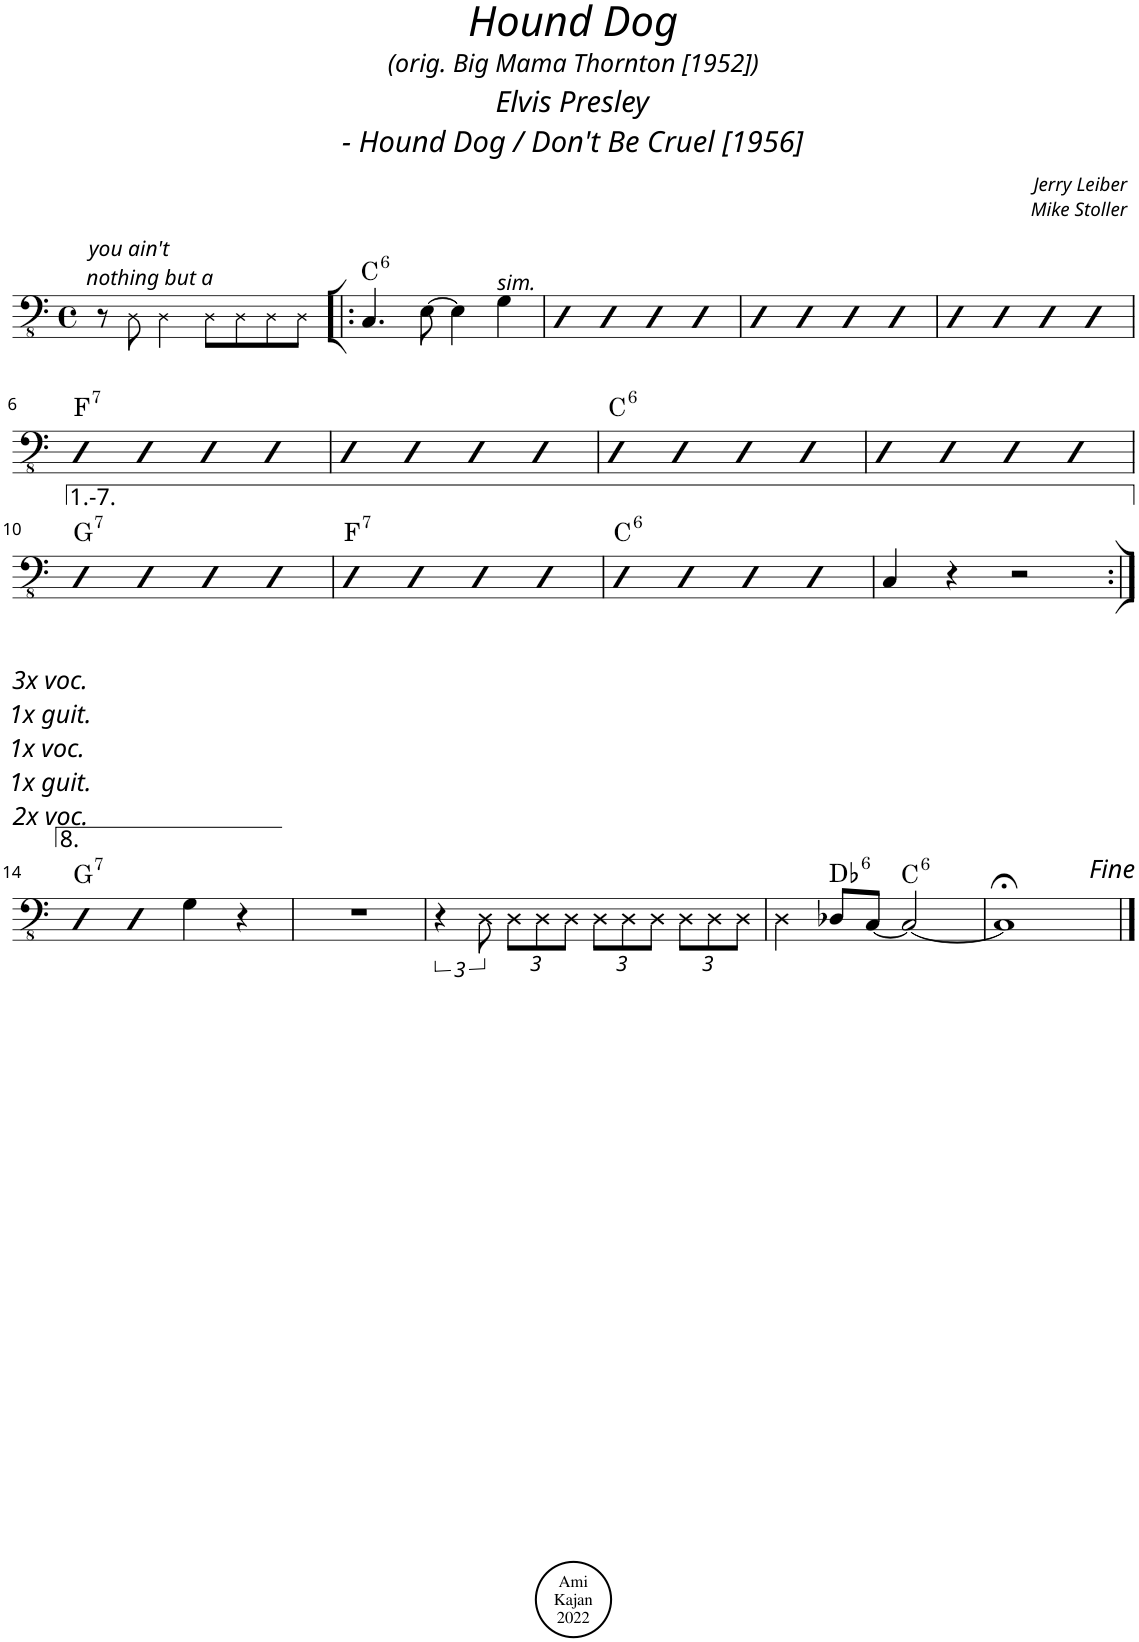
**kern	**harte
*part1	*part1
*staff1	*
*I"Acoustic Bass	*
*I'Bass	*
*clefFv4	*
*k[]	*
*M4/4	*
*met(c)	*
=1	=1
!LO:TX:a:i:t=you ain't	!
!LO:TX:a:t=nothing but a	!
8r	.
8DD!\	.
4DD!\	.
8DD!\L	.
8DD!\	.
8DD!\	.
8DD!\J	.
=2!|:	=2!|:
!	!LO:H:kt=6
4.CC/	C:maj6
[8EE\	.
4EE\]	.
!LO:TX:a:i:t=sim.	!
4GG\	.
=3	=3
4DD	.
4DD	.
4DD	.
4DD	.
=4	=4
4DD	.
4DD	.
4DD	.
4DD	.
=5	=5
4DD	.
4DD	.
4DD	.
4DD	.
!!LO:LB:g=z
=6	=6
!	!LO:H:kt=7
4DD	F:7
4DD	.
4DD	.
4DD	.
=7	=7
4DD	.
4DD	.
4DD	.
4DD	.
=8	=8
!	!LO:H:kt=6
4DD	C:maj6
4DD	.
4DD	.
4DD	.
=9	=9
4DD	.
4DD	.
4DD	.
4DD	.
!!LO:LB:g=z
=10	=10
!	!LO:H:kt=7
4DD	G:7
4DD	.
4DD	.
4DD	.
=11	=11
!	!LO:H:kt=7
4DD	F:7
4DD	.
4DD	.
4DD	.
=12	=12
!	!LO:H:kt=6
4DD	C:maj6
4DD	.
4DD	.
4DD	.
=13	=13
4CC/	.
4r	.
2r	.
!!LO:LB:g=z
=14:|!	=14:|!
!LO:TX:a:i:t=3x voc.	!
!LO:TX:a:t=1x guit.	!
!LO:TX:a:t=1x voc.	!
!LO:TX:a:t=1x guit.	!
!LO:TX:a:t=2x voc.	!LO:H:kt=7
4DD	G:7
4DD	.
4GG\	.
4r	.
=15	=15
1r	.
=16	=16
6r	.
12DD\	.
*Xbrackettup	*
12DD\L	.
12DD\	.
12DD\J	.
12DD\L	.
12DD\	.
12DD\J	.
12DD\L	.
12DD\	.
12DD\J	.
=17	=17
4DD\	.
!	!LO:H:kt=6
8DD-X/L	Db:maj6
[8CC/J	.
!	!LO:H:kt=6
2CC/_	C:maj6
=18	=18
1CC;<]	.
==	==
*-	*-
